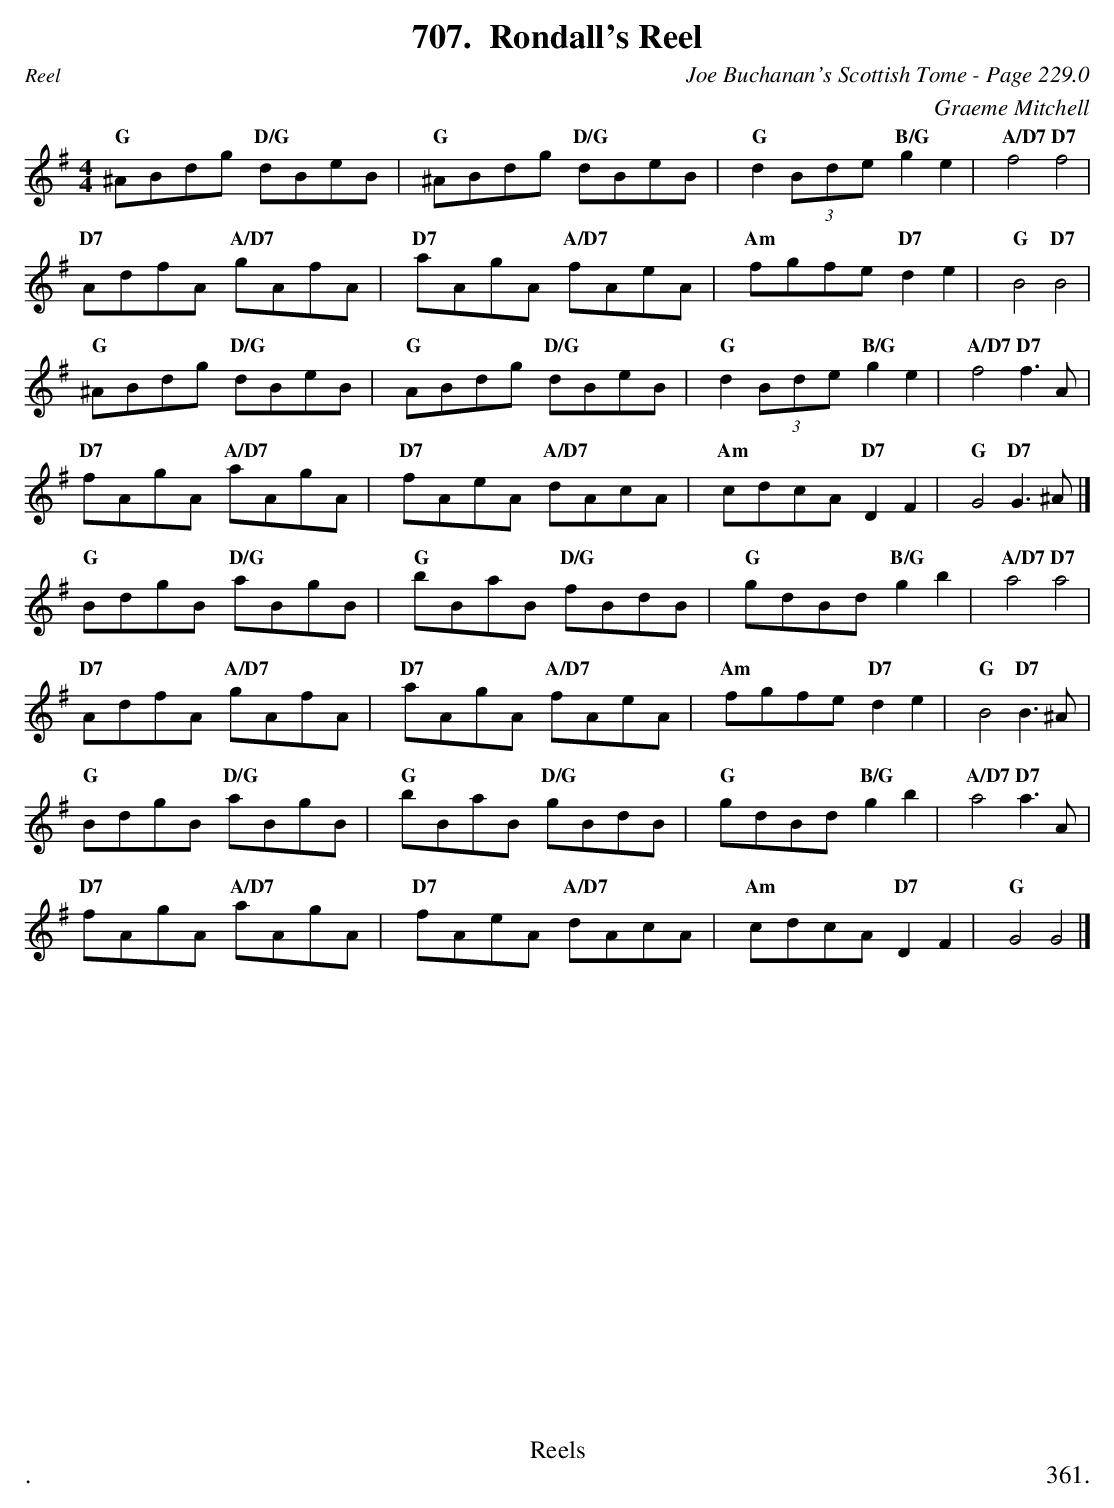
X:1
T:Rondall's Reel
C:Joe Buchanan's Scottish Tome - Page 229.0
C:Graeme Mitchell
L:1/8
M:4/4
K:G
"G"^ABdg "D/G"dBeB | "G"^ABdg "D/G"dBeB | "G"d2 (3Bde "B/G"g2 e2 | "A/D7"f4 "D7"f4 |
"D7"AdfA "A/D7"gAfA | "D7"aAgA "A/D7"fAeA | "Am"fgfe "D7"d2e2 | "G" B4 "D7"B4 |
"G"^ABdg "D/G"dBeB | "G"ABdg "D/G"dBeB | "G"d2 (3Bde "B/G"g2 e2 | "A/D7"f4 "D7"f3 A |
"D7"fAgA "A/D7"aAgA | "D7"fAeA "A/D7"dAcA | "Am"cdcA "D7"D2 F2 | "G"G4 "D7"G3 ^A |]
"G"BdgB "D/G"aBgB | "G"bBaB "D/G"fBdB | "G"gdBd "B/G"g2 b2 | "A/D7"a4 "D7"a4 |
"D7"AdfA "A/D7"gAfA | "D7"aAgA "A/D7"fAeA | "Am"fgfe "D7"d2 e2 | "G"B4 "D7"B3 ^A |
"G"BdgB "D/G"aBgB | "G"bBaB "D/G"gBdB | "G"gdBd "B/G"g2 b2 | "A/D7"a4 "D7"a3 A |
"D7"fAgA "A/D7"aAgA | "D7"fAeA "A/D7"dAcA | "Am"cdcA "D7"D2 F2 | "G"G4 G4 |]
